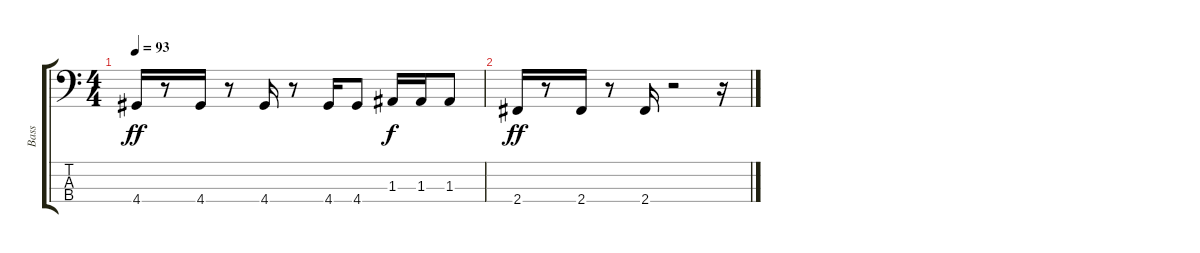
\track ("Bass" "Bass") {instrument electricbassfinger}
\staff {score tabs}
\tuning (G2 D2 A1 E1) {hide}
\ts (4 4)
\tempo 93
\clef f4
\ks c
4.4.16{dy ff} r.8 4.4.16 r.8 4.4.16 r.8 4.4.16 4.4.8 1.3.16{dy f} 1.3.16 1.3.8 |
2.4.16{dy ff} r.8 2.4.16 r.8 2.4.16 r.2 r.16
